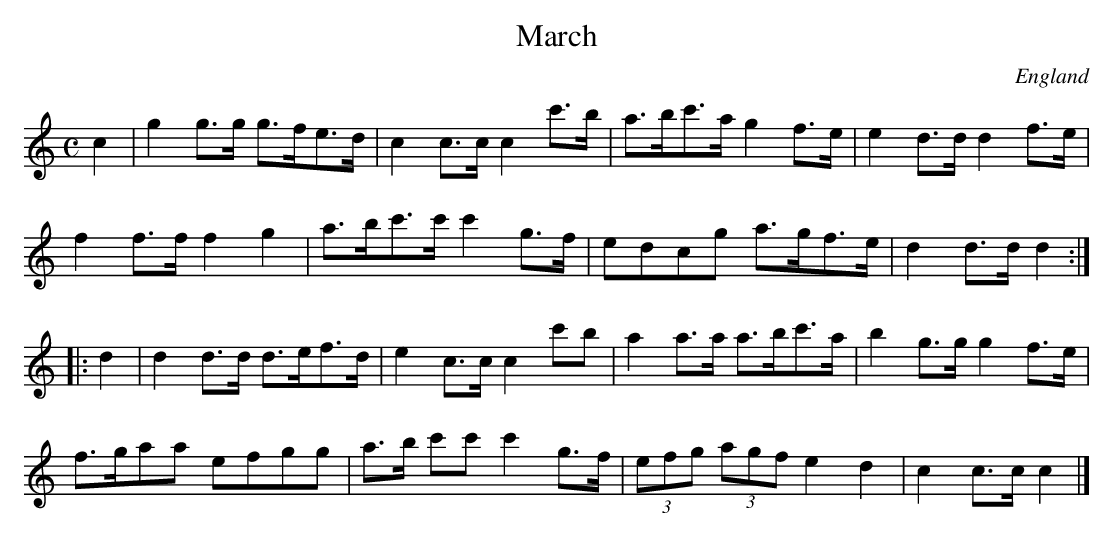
X:1
T:March
L:1/8
M:C
O:England
K:C
c2 | \
g2 g>g g>fe>d | c2 c>c c2 c'>b | a>bc'>a g2f>e | e2 d>d d2 f>e |
f2 f>f f2g2 | a>bc'>c' c'2 g>f | edcg a>gf>e | d2 d>d d2 ::
d2 | \
d2 d>d d>ef>d | e2 c>c c2 c'b | a2 a>a a>bc'>a | b2 g>g g2 f>e |
f>gaa efgg | a>b c'c' c'2 g>f | (3efg (3agf e2 d2 | c2 c>c c2 |]
